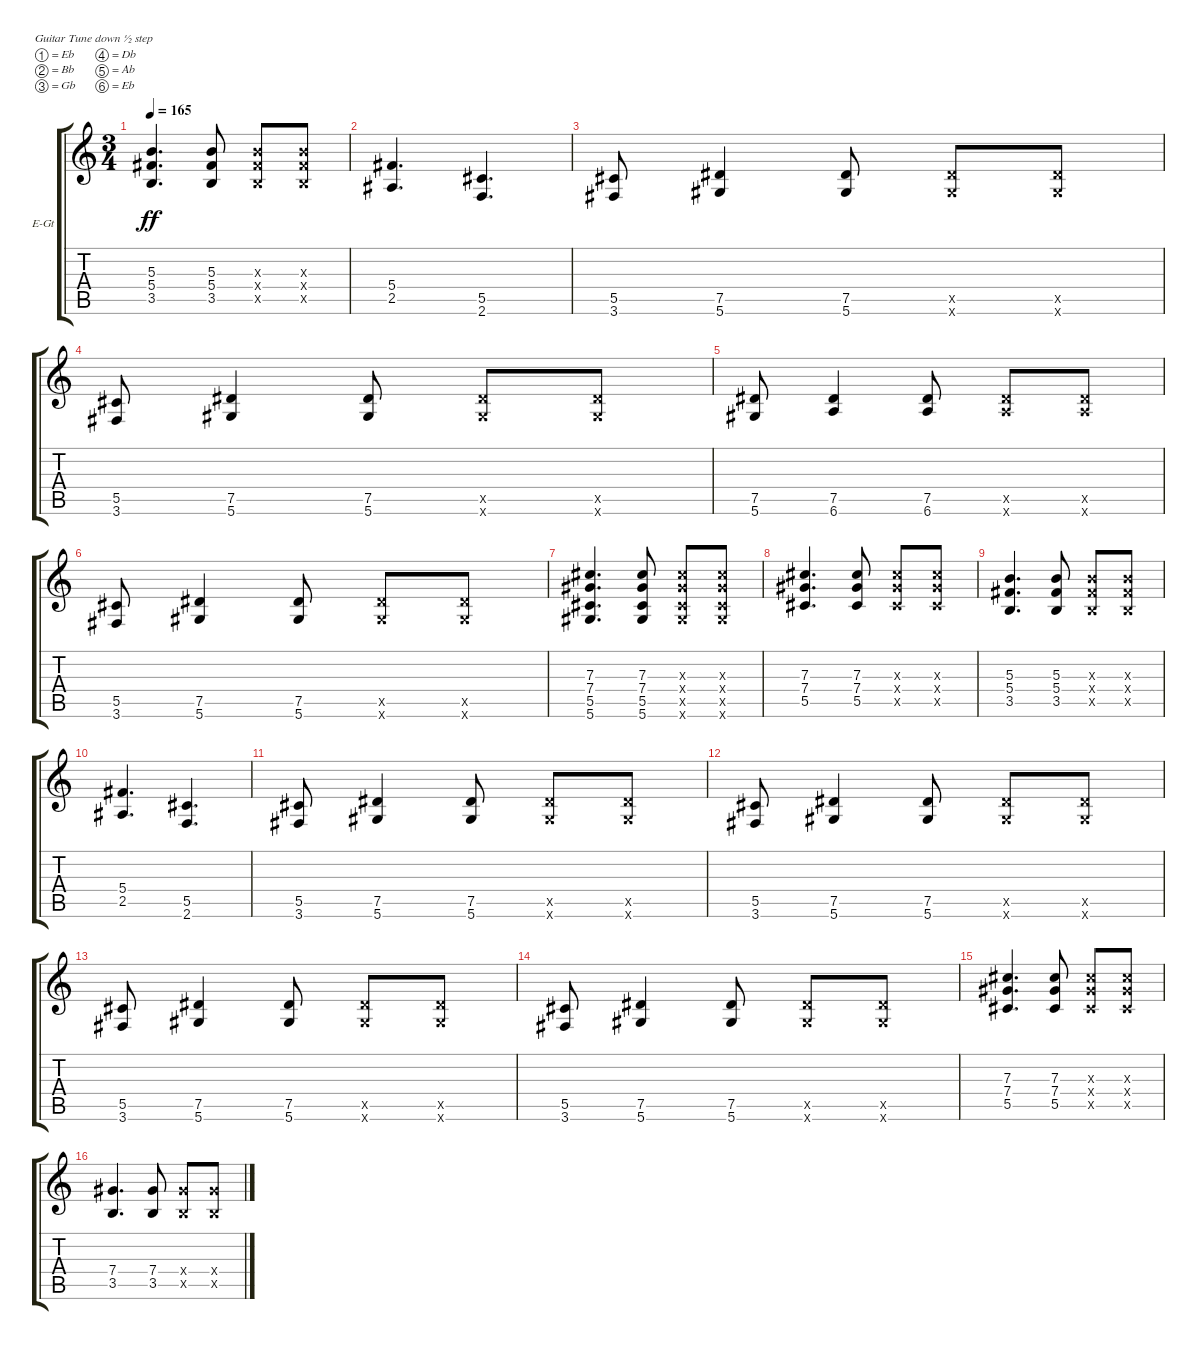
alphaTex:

\bracketExtendMode groupsimilarinstruments
\firstSystemTrackNameOrientation horizontal
\otherSystemsTrackNameOrientation horizontal
\track ("Electric Guitar 2" "E-Gt") {instrument distortionguitar}
\staff {score tabs}
\tuning (Eb4 Bb3 Gb3 Db3 Ab2 Eb2)
\ts (3 4)
\tempo 165
\clef g2
\ks c
(3.5 5.4 5.3).4{d dy ff} (3.5 5.4 5.3).8 (3.5{x} 5.4{x} 5.3{x}).8 (3.5{x} 5.4{x} 5.3{x}).8 |
(2.5 5.4).4{d} (2.6 5.5).4{d} |
(3.6 5.5).8 (5.6 7.5).4 (5.6 7.5).8 (5.6{x} 7.5{x}).8 (5.6{x} 7.5{x}).8 |
(3.6 5.5).8 (5.6 7.5).4 (5.6 7.5).8 (5.6{x} 7.5{x}).8 (5.6{x} 7.5{x}).8 |
(5.6 7.5).8 (6.6 7.5).4 (6.6 7.5).8 (6.6{x} 7.5{x}).8 (6.6{x} 7.5{x}).8 |
(3.6 5.5).8 (5.6 7.5).4 (5.6 7.5).8 (5.6{x} 7.5{x}).8 (5.6{x} 7.5{x}).8 |
(5.5 7.4 7.3 5.6).4{d} (5.5 7.4 7.3 5.6).8 (5.5{x} 7.4{x} 7.3{x} 5.6{x}).8 (5.5{x} 7.4{x} 7.3{x} 5.6{x}).8 |
(5.5 7.4 7.3).4{d} (5.5 7.4 7.3).8 (5.5{x} 7.4{x} 7.3{x}).8 (5.5{x} 7.4{x} 7.3{x}).8 |
(3.5 5.4 5.3).4{d} (3.5 5.4 5.3).8 (3.5{x} 5.4{x} 5.3{x}).8 (3.5{x} 5.4{x} 5.3{x}).8 |
(2.5 5.4).4{d} (2.6 5.5).4{d} |
(3.6 5.5).8 (5.6 7.5).4 (5.6 7.5).8 (5.6{x} 7.5{x}).8 (5.6{x} 7.5{x}).8 |
(3.6 5.5).8 (5.6 7.5).4 (5.6 7.5).8 (5.6{x} 7.5{x}).8 (5.6{x} 7.5{x}).8 |
(3.6 5.5).8 (5.6 7.5).4 (5.6 7.5).8 (5.6{x} 7.5{x}).8 (5.6{x} 7.5{x}).8 |
(3.6 5.5).8 (5.6 7.5).4 (5.6 7.5).8 (5.6{x} 7.5{x}).8 (5.6{x} 7.5{x}).8 |
(5.5 7.4 7.3).4{d} (5.5 7.4 7.3).8 (5.5{x} 7.4{x} 7.3{x}).8 (5.5{x} 7.4{x} 7.3{x}).8 |
(3.5 7.4).4{d} (3.5 7.4).8 (3.5{x} 7.4{x}).8 (3.5{x} 7.4{x}).8
